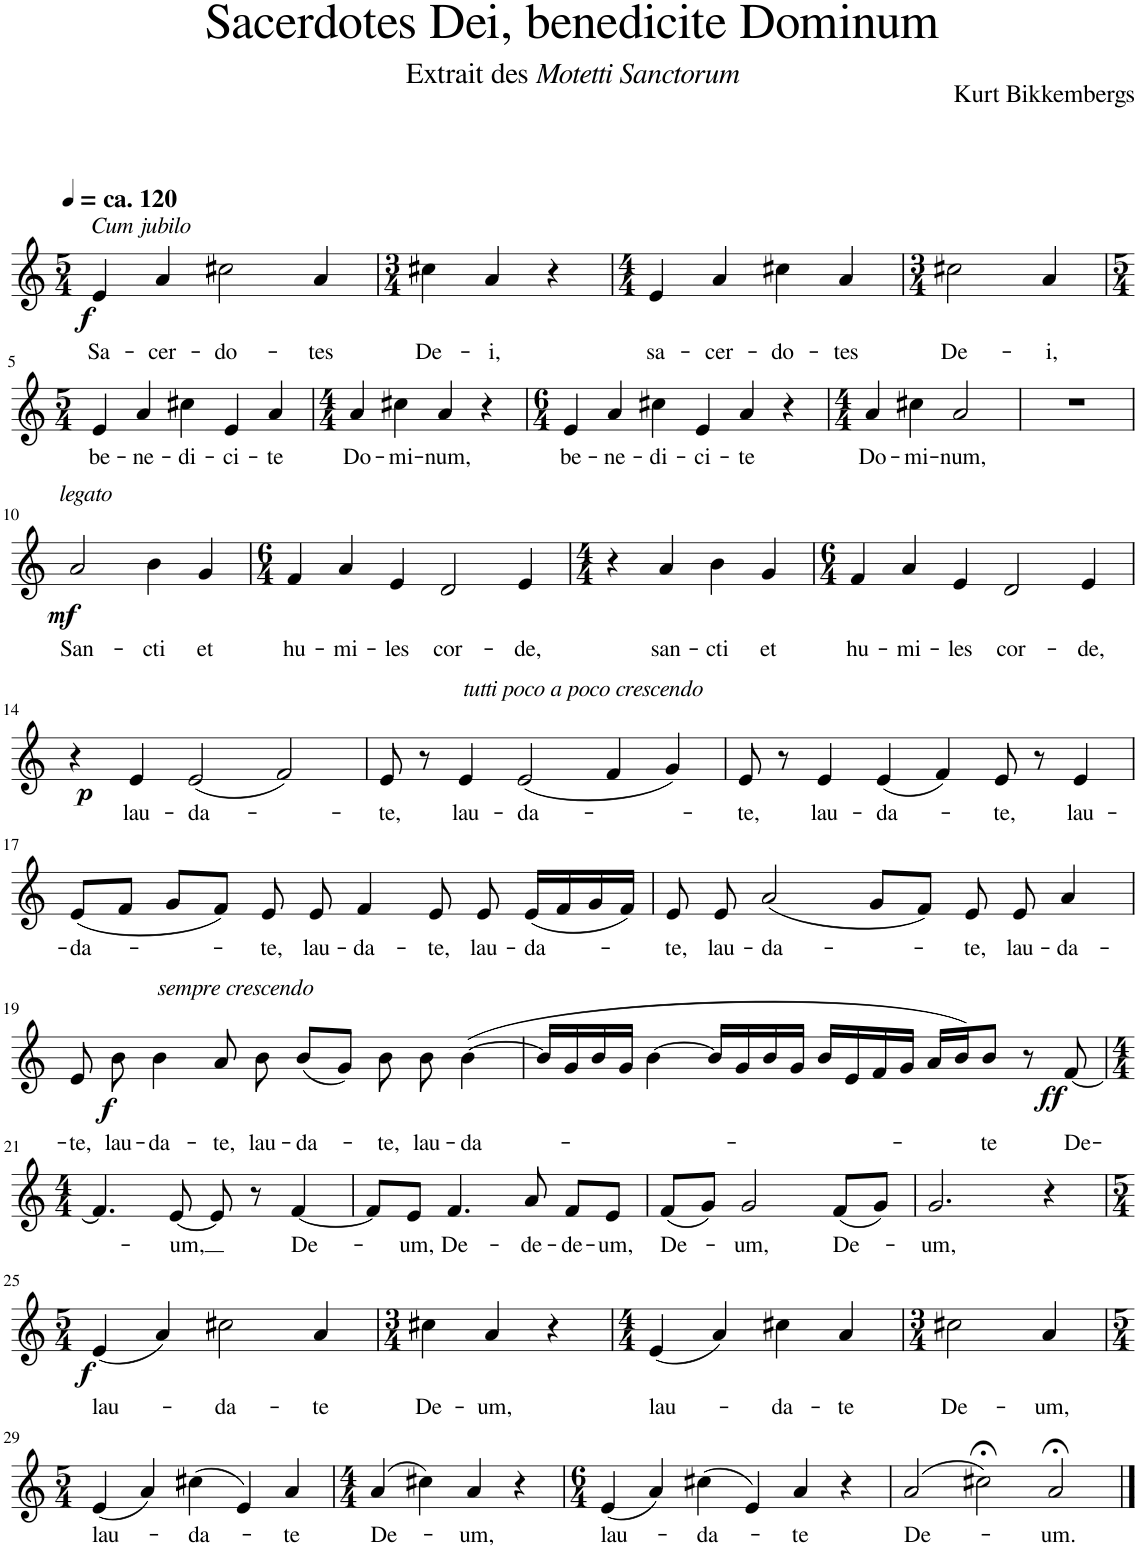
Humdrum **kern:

**kern	**text	**dynam
*part1	*part1	*part1
*staff1	*staff1	*staff1
*I"Alto	*	*
*I'A.	*	*
*clefG2	*	*
*k[]	*	*
*M5/4	*	*
=1	=1	=1
!LO:TX:a:B:t=ca. 120	!	!
!LO:TX:a:i:t=Cum jubilo	!	!
!	!LO:LY:b	!LO:DY:b
4e/	Sa-	f
!	!LO:LY:b	!
4a/	-cer-	.
!	!LO:LY:b	!
2cc#X\	-do-	.
!	!LO:LY:b	!
4a/	-tes	.
=2	=2	=2
*M3/4	*	*
!	!LO:LY:b	!
4cc#X\	De-	.
!	!LO:LY:b	!
4a/	-i,	.
4r	.	.
=3	=3	=3
*M4/4	*	*
!	!LO:LY:b	!
4e/	sa-	.
!	!LO:LY:b	!
4a/	-cer-	.
!	!LO:LY:b	!
4cc#X\	-do-	.
!	!LO:LY:b	!
4a/	-tes	.
=4	=4	=4
*M3/4	*	*
!	!LO:LY:b	!
2cc#X\	De-	.
!	!LO:LY:b	!
4a/	-i,	.
!!LO:LB:g=z
=5	=5	=5
*M5/4	*	*
!	!LO:LY:b	!
4e/	be-	.
!	!LO:LY:b	!
4a/	-ne-	.
!	!LO:LY:b	!
4cc#X\	-di-	.
!	!LO:LY:b	!
4e/	-ci-	.
!	!LO:LY:b	!
4a/	-te	.
=6	=6	=6
*M4/4	*	*
!	!LO:LY:b	!
4a/	Do-	.
!	!LO:LY:b	!
4cc#X\	-mi-	.
!	!LO:LY:b	!
4a/	-num,	.
4r	.	.
=7	=7	=7
*M6/4	*	*
!	!LO:LY:b	!
4e/	be-	.
!	!LO:LY:b	!
4a/	-ne-	.
!	!LO:LY:b	!
4cc#X\	-di-	.
!	!LO:LY:b	!
4e/	-ci-	.
!	!LO:LY:b	!
4a/	-te	.
4r	.	.
=8	=8	=8
*M4/4	*	*
!	!LO:LY:b	!
4a/	Do-	.
!	!LO:LY:b	!
4cc#X\	-mi-	.
!	!LO:LY:b	!
2a/	-num,	.
=9	=9	=9
1r	.	.
!!LO:LB:g=z
=10	=10	=10
!LO:TX:a:i:t=legato	!	!
!	!LO:LY:b	!LO:DY:b
2a/	San-	mf
!	!LO:LY:b	!
4b\	-cti	.
!	!LO:LY:b	!
4g/	et	.
=11	=11	=11
*M6/4	*	*
!	!LO:LY:b	!
4f/	hu-	.
!	!LO:LY:b	!
4a/	-mi-	.
!	!LO:LY:b	!
4e/	-les	.
!	!LO:LY:b	!
2d/	cor-	.
!	!LO:LY:b	!
4e/	-de,	.
=12	=12	=12
*M4/4	*	*
4r	.	.
!	!LO:LY:b	!
4a/	san-	.
!	!LO:LY:b	!
4b\	-cti	.
!	!LO:LY:b	!
4g/	et	.
=13	=13	=13
*M6/4	*	*
!	!LO:LY:b	!
4f/	hu-	.
!	!LO:LY:b	!
4a/	-mi-	.
!	!LO:LY:b	!
4e/	-les	.
!	!LO:LY:b	!
2d/	cor-	.
!	!LO:LY:b	!
4e/	-de,	.
!!LO:LB:g=z
=14	=14	=14
!	!	!LO:DY:b
4r	.	p
!	!LO:LY:b	!
4e/	lau-	.
!	!LO:LY:b	!
(2e/	-da-	.
2f/)	.	.
=15	=15	=15
!	!LO:LY:b	!
8e/	-te,	.
8r	.	.
!LO:TX:a:i:t=tutti poco a poco crescendo	!	!
!	!LO:LY:b	!
4e/	lau-	.
!	!LO:LY:b	!
(2e/	-da-	.
4f/	.	.
4g/)	.	.
=16	=16	=16
!	!LO:LY:b	!
8e/	-te,	.
8r	.	.
!	!LO:LY:b	!
4e/	lau-	.
!	!LO:LY:b	!
(4e/	-da-	.
4f/)	.	.
!	!LO:LY:b	!
8e/	-te,	.
8r	.	.
!	!LO:LY:b	!
4e/	lau-	.
!!LO:LB:g=z
=17	=17	=17
!	!LO:LY:b	!
(8e/L	-da-	.
8f/J	.	.
8g/L	.	.
8f/J)	.	.
!	!LO:LY:b	!
8e/	-te,	.
!	!LO:LY:b	!
8e/	lau-	.
!	!LO:LY:b	!
4f/	-da-	.
!	!LO:LY:b	!
8e/	-te,	.
!	!LO:LY:b	!
8e/	lau-	.
!	!LO:LY:b	!
(16e/LL	-da-	.
16f/	.	.
16g/	.	.
16f/JJ)	.	.
=18	=18	=18
!	!LO:LY:b	!
8e/	-te,	.
!	!LO:LY:b	!
8e/	lau-	.
!	!LO:LY:b	!
(2a/	-da-	.
8g/L	.	.
8f/J)	.	.
!	!LO:LY:b	!
8e/	-te,	.
!	!LO:LY:b	!
8e/	lau-	.
!	!LO:LY:b	!
4a/	-da-	.
!!LO:LB:g=z
=19	=19	=19
!	!LO:LY:b	!
8e/	-te,	.
!	!LO:LY:b	!LO:DY:b
8b\	lau-	f
!LO:TX:a:i:t=sempre crescendo	!	!
!	!LO:LY:b	!
4b\	-da-	.
!	!LO:LY:b	!
8a/	-te,	.
!	!LO:LY:b	!
8b\	lau-	.
!	!LO:LY:b	!
(8b/L	-da-	.
8g/J)	.	.
!	!LO:LY:b	!
8b\	-te,	.
!	!LO:LY:b	!
8b\	lau-	.
!	!LO:LY:b	!
([4b\	-da-	.
=20	=20	=20
16b/LL]	.	.
16g/	.	.
16b/	.	.
16g/JJ	.	.
[4b\	.	.
16b/LL]	.	.
16g/	.	.
16b/	.	.
16g/JJ	.	.
16b/LL	.	.
16e/	.	.
16f/	.	.
16g/JJ	.	.
16a/LL	.	.
16b/J)	.	.
!	!LO:LY:b	!
8b/J	-te	.
8r	.	.
!	!LO:LY:b	!LO:DY:b
[8f/	De-	ff
!!LO:LB:g=z
=21	=21	=21
*M4/4	*	*
4.f/]	.	.
!	!LO:LY:b	!
[8e/	-um,	.
8e/]	.	.
8r	.	.
!	!LO:LY:b	!
[4f/	De-	.
=22	=22	=22
8f/L]	.	.
!	!LO:LY:b	!
8e/J	-um,	.
!	!LO:LY:b	!
4.f/	De-	.
!	!LO:LY:b	!
8a/	-de-	.
!	!LO:LY:b	!
8f/L	-de-	.
!	!LO:LY:b	!
8e/J	-um,	.
=23	=23	=23
!	!LO:LY:b	!
(8f/L	De-	.
8g/J)	.	.
!	!LO:LY:b	!
2g/	-um,	.
!	!LO:LY:b	!
(8f/L	De-	.
8g/J)	.	.
=24	=24	=24
!	!LO:LY:b	!
2.g/	-um,	.
4r	.	.
!!LO:LB:g=z
=25	=25	=25
*M5/4	*	*
!	!LO:LY:b	!LO:DY:b
(4e/	lau-	f
4a/)	.	.
!	!LO:LY:b	!
2cc#X\	-da-	.
!	!LO:LY:b	!
4a/	-te	.
=26	=26	=26
*M3/4	*	*
!	!LO:LY:b	!
4cc#X\	De-	.
!	!LO:LY:b	!
4a/	-um,	.
4r	.	.
=27	=27	=27
*M4/4	*	*
!	!LO:LY:b	!
(4e/	lau-	.
4a/)	.	.
!	!LO:LY:b	!
4cc#X\	-da-	.
!	!LO:LY:b	!
4a/	-te	.
=28	=28	=28
*M3/4	*	*
!	!LO:LY:b	!
2cc#X\	De-	.
!	!LO:LY:b	!
4a/	-um,	.
!!LO:LB:g=z
=29	=29	=29
*M5/4	*	*
!	!LO:LY:b	!
(4e/	lau-	.
4a/)	.	.
!	!LO:LY:b	!
(4cc#X\	-da-	.
4e/)	.	.
!	!LO:LY:b	!
4a/	-te	.
=30	=30	=30
*M4/4	*	*
!	!LO:LY:b	!
(4a/	De-	.
4cc#X\)	.	.
!	!LO:LY:b	!
4a/	-um,	.
4r	.	.
=31	=31	=31
*M6/4	*	*
!	!LO:LY:b	!
(4e/	lau-	.
4a/)	.	.
!	!LO:LY:b	!
(4cc#X\	-da-	.
4e/)	.	.
!	!LO:LY:b	!
4a/	-te	.
4r	.	.
=32	=32	=32
!	!LO:LY:b	!
(2a/	De-	.
2cc#X;<\)	.	.
!	!LO:LY:b	!
2a;</	-um.	.
==	==	==
*-	*-	*-
